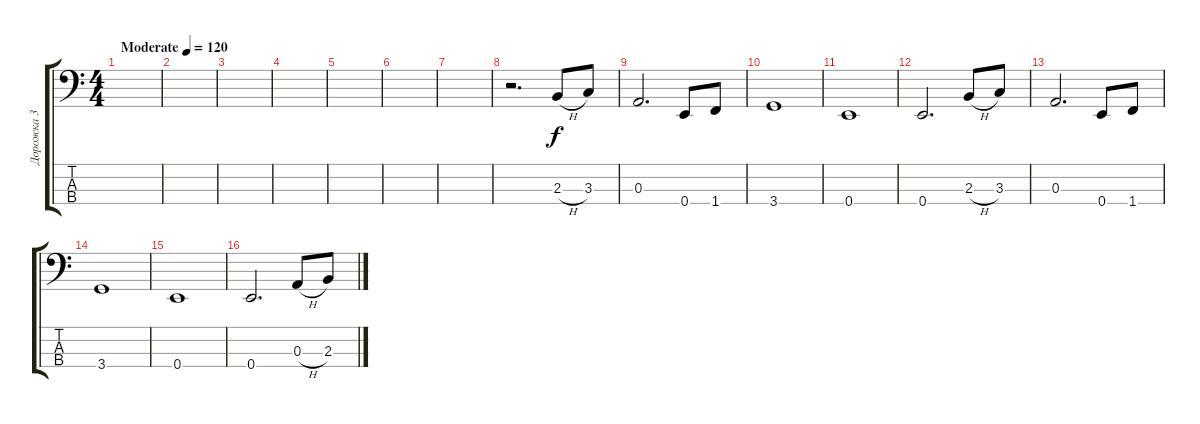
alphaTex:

\track ("Дорожка 3" "Дорожка 3") {instrument electricbassfinger}
\staff {score tabs}
\tuning (G2 D2 A1 E1) {hide}
\ts (4 4)
\tempo (120 "Moderate")
\clef f4
\ks c
|
|
|
|
|
|
|
r.2{d} 2.3{h}.8 3.3.8 |
0.3.2{d} 0.4.8 1.4.8 |
3.4.1 |
0.4.1 |
0.4.2{d} 2.3{h}.8 3.3.8 |
0.3.2{d} 0.4.8 1.4.8 |
3.4.1 |
0.4.1 |
0.4.2{d} 0.3{h}.8 2.3.8
